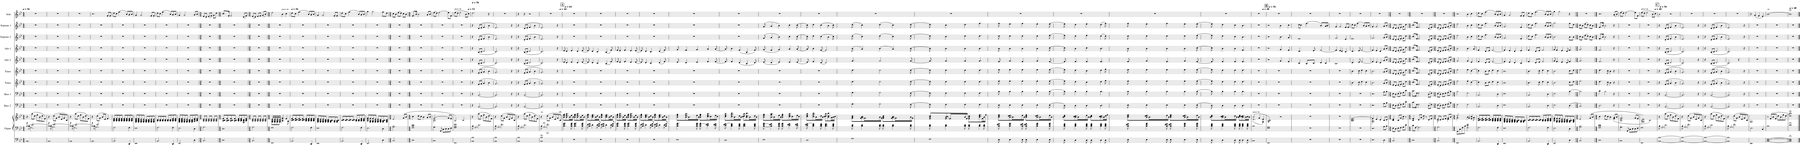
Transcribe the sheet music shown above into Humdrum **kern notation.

**kern	**kern	**kern	**kern	**kern	**kern	**kern	**kern	**kern	**kern	**kern	**kern
*part10	*part10	*part10	*part9	*part8	*part7	*part6	*part5	*part4	*part3	*part2	*part1
*staff12	*staff11	*staff10	*staff9	*staff8	*staff7	*staff6	*staff5	*staff4	*staff3	*staff2	*staff1
*I"Organ	*	*	*I"Bass 2	*I"Bass 1	*I"Tenor	*I"Tenor	*I"Alto 2	*I"Alto 1	*I"Soprano 2	*I"Soprano 1	*I"Solo
*I'Org.	*	*	*I'B2	*I'B1	*I'T.	*I'T.	*I'A2	*I'A1	*I'S2	*I'S1	*I'Solo
*clefF4	*clefF4	*clefG2	*clefF4	*clefF4	*clefGv2	*clefGv2	*clefG2	*clefG2	*clefG2	*clefG2	*clefG2
*k[b-e-]	*k[b-e-]	*k[b-e-]	*k[b-e-]	*k[b-e-]	*k[b-e-]	*k[b-e-]	*k[b-e-]	*k[b-e-]	*k[b-e-]	*k[b-e-]	*k[b-e-]
*M4/4	*M4/4	*M4/4	*M4/4	*M4/4	*M4/4	*M4/4	*M4/4	*M4/4	*M4/4	*M4/4	*M4/4
*MM56	*MM56	*MM56	*MM56	*MM56	*MM56	*MM56	*MM56	*MM56	*MM56	*MM56	*MM56
=1	=1	=1	=1	=1	=1	=1	=1	=1	=1	=1	=1
*	*^	*	*	*	*	*	*	*	*	*	*
*	*	*^	*	*	*	*	*	*	*	*	*	*
1BB-	4r	8B-\	[1B-	4r	1r	1r	1r	1r	1r	1r	1r	1r	1r
.	.	2..F\	.	.	.	.	.	.	.	.	.	.	.
.	2.d/	.	.	(8aa\L	.	.	.	.	.	.	.	.	.
.	.	.	.	8dd\J	.	.	.	.	.	.	.	.	.
.	.	.	.	8ff\L	.	.	.	.	.	.	.	.	.
.	.	.	.	8b-\	.	.	.	.	.	.	.	.	.
.	.	.	.	8dd\	.	.	.	.	.	.	.	.	.
.	.	.	.	8f\J)	.	.	.	.	.	.	.	.	.
=2	=2	=2	=2	=2	=2	=2	=2	=2	=2	=2	=2	=2	=2
1BB-	4r	8B-\	1B-_	4r	1r	1r	1r	1r	1r	1r	1r	1r	1r
.	.	2..G\	.	.	.	.	.	.	.	.	.	.	.
.	2.e-/	.	.	(8dd\L	.	.	.	.	.	.	.	.	.
.	.	.	.	8g\J	.	.	.	.	.	.	.	.	.
.	.	.	.	8b-/L	.	.	.	.	.	.	.	.	.
.	.	.	.	8e-/	.	.	.	.	.	.	.	.	.
.	.	.	.	8g/	.	.	.	.	.	.	.	.	.
.	.	.	.	8c/J)	.	.	.	.	.	.	.	.	.
=3	=3	=3	=3	=3	=3	=3	=3	=3	=3	=3	=3	=3	=3
1BB-	4r	8B-\	1B-_	4r	1r	1r	1r	1r	1r	1r	1r	1r	1r
.	.	2..F\	.	.	.	.	.	.	.	.	.	.	.
.	2.d/	.	.	(8aa\L	.	.	.	.	.	.	.	.	.
.	.	.	.	8dd\J	.	.	.	.	.	.	.	.	.
.	.	.	.	8ff\L	.	.	.	.	.	.	.	.	.
.	.	.	.	8b-\	.	.	.	.	.	.	.	.	.
.	.	.	.	8dd\	.	.	.	.	.	.	.	.	.
.	.	.	.	8f\J)	.	.	.	.	.	.	.	.	.
=4	=4	=4	=4	=4	=4	=4	=4	=4	=4	=4	=4	=4	=4
1BB-	4r	8B-\	1B-]	4r	1r	1r	1r	1r	1r	1r	1r	1r	2.r
.	.	2..G\	.	.	.	.	.	.	.	.	.	.	.
.	2.e-/	.	.	(8dd\L	.	.	.	.	.	.	.	.	.
.	.	.	.	8g\J	.	.	.	.	.	.	.	.	.
.	.	.	.	8b-/L	.	.	.	.	.	.	.	.	.
.	.	.	.	8e-/J	.	.	.	.	.	.	.	.	.
.	.	.	.	4f/)	.	.	.	.	.	.	.	.	8f/L
.	.	.	.	.	.	.	.	.	.	.	.	.	8f/J
*	*v	*v	*v	*	*	*	*	*	*	*	*	*	*
=5	=5	=5	=5	=5	=5	=5	=5	=5	=5	=5	=5
2.BB-/	2.F\	8B-/ 8d/ 8f/L	1r	1r	1r	1r	1r	1r	1r	1r	8dd\L
.	.	8B-/ 8d/ 8f/	.	.	.	.	.	.	.	.	8cc\J
.	.	8B-/ 8d/ 8f/	.	.	.	.	.	.	.	.	(4.ff\
.	.	8B-/ 8d/ 8f/J	.	.	.	.	.	.	.	.	.
.	.	8B-/ 8d/ 8f/L	.	.	.	.	.	.	.	.	.
.	.	8B-/ 8d/ 8f/	.	.	.	.	.	.	.	.	8b-/L)
4DD/	4F\	8B-/ 8d/ 8f/	.	.	.	.	.	.	.	.	8a/
.	.	8B-/ 8d/ 8f/J	.	.	.	.	.	.	.	.	8b-/J
=6	=6	=6	=6	=6	=6	=6	=6	=6	=6	=6	=6
1EE-	1E-	8G/ 8B-/ 8d/ 8f/L	1r	1r	1r	1r	1r	1r	1r	1r	4g/
.	.	8G/ 8B-/ 8d/ 8f/	.	.	.	.	.	.	.	.	.
.	.	8G/ 8B-/ 8e-/	.	.	.	.	.	.	.	.	2g/
.	.	8G/ 8B-/ 8e-/J	.	.	.	.	.	.	.	.	.
.	.	8G/ 8B-/ 8d/L	.	.	.	.	.	.	.	.	.
.	.	8G/ 8B-/ 8d/	.	.	.	.	.	.	.	.	.
.	.	8G/ 8B-/ 8e-/	.	.	.	.	.	.	.	.	8f/L
.	.	8G/ 8B-/ 8e-/J	.	.	.	.	.	.	.	.	8f/J
=7	=7	=7	=7	=7	=7	=7	=7	=7	=7	=7	=7
2.BB-/	2.F\	8B-/ 8d/L	1r	1r	1r	1r	1r	1r	1r	1r	8dd\L
.	.	8B-/ 8d/	.	.	.	.	.	.	.	.	8cc\J
.	.	8B-/ 8d/	.	.	.	.	.	.	.	.	(4.ff\
.	.	8B-/ 8d/J	.	.	.	.	.	.	.	.	.
.	.	8B-/ 8d/L	.	.	.	.	.	.	.	.	.
.	.	8B-/ 8d/	.	.	.	.	.	.	.	.	8b-/L)
4DD/	4F\	8B-/ 8d/ 8f/	.	.	.	.	.	.	.	.	8a/
.	.	8B-/ 8d/ 8f/J	.	.	.	.	.	.	.	.	8b-/J
=8	=8	=8	=8	=8	=8	=8	=8	=8	=8	=8	=8
2.EE-/	2.E-\	8G/ 8B-/ 8d/ 8f/L	1r	1r	1r	1r	1r	1r	1r	1r	4g/
.	.	8G/ 8B-/ 8d/ 8f/	.	.	.	.	.	.	.	.	.
.	.	8G/ 8B-/ 8e-/	.	.	.	.	.	.	.	.	2g/
.	.	8G/ 8B-/ 8e-/J	.	.	.	.	.	.	.	.	.
.	.	8G/ 8B-/ 8d/L	.	.	.	.	.	.	.	.	.
.	.	8G/ 8B-/ 8d/	.	.	.	.	.	.	.	.	.
4D\	4D\	8A/ 8d/ 8f/	.	.	.	.	.	.	.	.	8a/L
.	.	8B-/ 8d/ 8f/J	.	.	.	.	.	.	.	.	8b-/J
=9	=9	=9	=9	=9	=9	=9	=9	=9	=9	=9	=9
*M3/4	*M3/4	*M3/4	*M3/4	*M3/4	*M3/4	*M3/4	*M3/4	*M3/4	*M3/4	*M3/4	*M3/4
2.C/	2.G\	8B-/ 8e-/L	2.r	2.r	2.r	2.r	2.r	2.r	2.r	2.r	8e-/L
.	.	8B-/ 8e-/J	.	.	.	.	.	.	.	.	8d/J
.	.	8B-/ 8e-/L	.	.	.	.	.	.	.	.	(8e-/L
.	.	8B-/ 8e-/J	.	.	.	.	.	.	.	.	8f/J)
.	.	8B-/ 8e-/L	.	.	.	.	.	.	.	.	8g\L
.	.	8B-/ 8e-/J	.	.	.	.	.	.	.	.	8dd\J
=10	=10	=10	=10	=10	=10	=10	=10	=10	=10	=10	=10
*M4/4	*M4/4	*M4/4	*M4/4	*M4/4	*M4/4	*M4/4	*M4/4	*M4/4	*M4/4	*M4/4	*M4/4
1D	1D	8B-/ 8c/ 8f/L	1r	1r	1r	1r	1r	1r	1r	1r	8.cc/L
.	.	8B-/ 8c/ 8f/	.	.	.	.	.	.	.	.	.
.	.	.	.	.	.	.	.	.	.	.	16f/Jk
.	.	8B-/ 8c/ 8f/	.	.	.	.	.	.	.	.	2f/
.	.	8B-/ 8c/ 8f/J	.	.	.	.	.	.	.	.	.
.	.	8B-/ 8d/ 8f/L	.	.	.	.	.	.	.	.	.
.	.	8B-/ 8d/ 8f/	.	.	.	.	.	.	.	.	.
.	.	8F/ 8B-/ 8d/	.	.	.	.	.	.	.	.	(8d/L
.	.	8B-/ 8d/ 8f/J	.	.	.	.	.	.	.	.	8f/J)
=11	=11	=11	=11	=11	=11	=11	=11	=11	=11	=11	=11
*M3/4	*M3/4	*M3/4	*M3/4	*M3/4	*M3/4	*M3/4	*M3/4	*M3/4	*M3/4	*M3/4	*M3/4
2.C/	2.G\	8B-/ 8e-/L	2.r	2.r	2.r	2.r	2.r	2.r	2.r	2.r	(8e-/L
.	.	8B-/ 8e-/J	.	.	.	.	.	.	.	.	8d/J)
.	.	8B-/ 8e-/L	.	.	.	.	.	.	.	.	8e-/L
.	.	8B-/ 8e-/J	.	.	.	.	.	.	.	.	8f/J
.	.	8B-/ 8e-/L	.	.	.	.	.	.	.	.	(8g/L
.	.	8B-/ 8e-/J	.	.	.	.	.	.	.	.	8b-/J)
=12	=12	=12	=12	=12	=12	=12	=12	=12	=12	=12	=12
*M4/4	*M4/4	*M4/4	*M4/4	*M4/4	*M4/4	*M4/4	*M4/4	*M4/4	*M4/4	*M4/4	*M4/4
*	*	*^	*	*	*	*	*	*	*	*	*
*	*	*	*^	*	*	*	*	*	*	*	*	*
1FF	1F	8e-/L	8G\L	8B-/L	1r	1r	1r	1r	1r	1r	1r	1r	2ee-\
.	.	8e-/	8G\	8B-/	.	.	.	.	.	.	.	.	.
.	.	8e-/	8G\	8B-/	.	.	.	.	.	.	.	.	.
.	.	8e-/J	8G\J	8B-/J	.	.	.	.	.	.	.	.	.
!	!	!	!	!	!	!	!	!	!	!	!	!	!LO:TX:a:t=poco rit.
.	.	4g/	4.B-\	2e-/	.	.	.	.	.	.	.	.	4b-\
.	.	4f/	.	.	.	.	.	.	.	.	.	.	4cc\
.	.	.	8A\	.	.	.	.	.	.	.	.	.	.
*	*	*v	*v	*v	*	*	*	*	*	*	*	*	*
=13	=13	=13	=13	=13	=13	=13	=13	=13	=13	=13	=13
*	*	*	*	*	*	*	*	*	*	*	*MM56
2.BB-/	2.F\	8c/ 8d/ 8f/L	1r	1r	1r	1r	1r	1r	1r	1r	8dd\L
.	.	8c/ 8d/ 8f/	.	.	.	.	.	.	.	.	8cc\J
.	.	8c/ 8d/ 8f/	.	.	.	.	.	.	.	.	(4.ff\
.	.	8c/ 8d/ 8f/J	.	.	.	.	.	.	.	.	.
.	.	8B-/ 8d/ 8f/L	.	.	.	.	.	.	.	.	.
.	.	8B-/ 8d/ 8f/	.	.	.	.	.	.	.	.	8b-/L)
4DD/	4F\	8B-/ 8d/ 8f/	.	.	.	.	.	.	.	.	8a/
.	.	8B-/ 8d/ 8f/J	.	.	.	.	.	.	.	.	8b-/J
=14	=14	=14	=14	=14	=14	=14	=14	=14	=14	=14	=14
1EE-	1E-	8G/ 8B-/ 8d/ 8f/L	1r	1r	1r	1r	1r	1r	1r	1r	4g/
.	.	8G/ 8B-/ 8e-/	.	.	.	.	.	.	.	.	.
.	.	8G/ 8B-/ 8e-/	.	.	.	.	.	.	.	.	2g/
.	.	8G/ 8B-/ 8d/J	.	.	.	.	.	.	.	.	.
.	.	8G/ 8B-/ 8d/L	.	.	.	.	.	.	.	.	.
.	.	8G/ 8B-/ 8c/	.	.	.	.	.	.	.	.	.
.	.	8G/ 8B-/	.	.	.	.	.	.	.	.	8f/L
.	.	8G/ 8B-/ 8c/J	.	.	.	.	.	.	.	.	8f/J
=15	=15	=15	=15	=15	=15	=15	=15	=15	=15	=15	=15
2.BB-/	2.F\	8c/ 8d/L	1r	1r	1r	1r	1r	1r	1r	1r	8dd\L
.	.	8c/ 8d/	.	.	.	.	.	.	.	.	8cc\J
.	.	8c/ 8d/	.	.	.	.	.	.	.	.	(4.ff\
.	.	8c/ 8d/J	.	.	.	.	.	.	.	.	.
.	.	8B-/ 8d/L	.	.	.	.	.	.	.	.	.
.	.	8B-/ 8d/	.	.	.	.	.	.	.	.	8b-/L)
4DD/	4F\	8B-/ 8d/ 8f/	.	.	.	.	.	.	.	.	8a/
.	.	8B-/ 8d/ 8f/J	.	.	.	.	.	.	.	.	8b-/J
=16	=16	=16	=16	=16	=16	=16	=16	=16	=16	=16	=16
2.EE-/	2.E-\	8B-/ 8e-/ 8g/L	1r	1r	1r	1r	1r	1r	1r	1r	4gg\
.	.	8G/ 8B-/ 8f/	.	.	.	.	.	.	.	.	.
.	.	8G/ 8B-/ 8f/	.	.	.	.	.	.	.	.	2gg\
.	.	8G/ 8B-/ 8e-/J	.	.	.	.	.	.	.	.	.
.	.	8G/ 8B-/ 8e-/L	.	.	.	.	.	.	.	.	.
.	.	8G/ 8B-/ 8d/	.	.	.	.	.	.	.	.	.
4D\	4D\	8G/ 8B-/ 8c/	.	.	.	.	.	.	.	.	8ff\L
.	.	8G/ 8B-/ 8d/J	.	.	.	.	.	.	.	.	8dd\J
=17	=17	=17	=17	=17	=17	=17	=17	=17	=17	=17	=17
*M3/4	*M3/4	*M3/4	*M3/4	*M3/4	*M3/4	*M3/4	*M3/4	*M3/4	*M3/4	*M3/4	*M3/4
2.C/	2.G\ 2.B-\	2e-/	2.r	2.r	2.r	2.r	2.r	2.r	2.r	2.r	8cc\L
.	.	.	.	.	.	.	.	.	.	.	8b-\J
.	.	.	.	.	.	.	.	.	.	.	(8ee-\L
.	.	.	.	.	.	.	.	.	.	.	8dd\J)
.	.	(8g/L	.	.	.	.	.	.	.	.	8cc\L
.	.	8b-/J	.	.	.	.	.	.	.	.	8b-\J
=18	=18	=18	=18	=18	=18	=18	=18	=18	=18	=18	=18
*M4/4	*M4/4	*M4/4	*M4/4	*M4/4	*M4/4	*M4/4	*M4/4	*M4/4	*M4/4	*M4/4	*M4/4
1D	1F 1B- 1d	4cc\	1r	1r	1r	1r	1r	1r	1r	1r	8.f/L
.	.	.	.	.	.	.	.	.	.	.	16b-/Jk
.	.	8dd\L	.	.	.	.	.	.	.	.	2b-\
.	.	8cc\J	.	.	.	.	.	.	.	.	.
.	.	4b-\	.	.	.	.	.	.	.	.	.
.	.	8a/L	.	.	.	.	.	.	.	.	8a/L
.	.	8b-/J	.	.	.	.	.	.	.	.	8b-/J
=19	=19	=19	=19	=19	=19	=19	=19	=19	=19	=19	=19
*	*	*^	*	*	*	*	*	*	*	*	*
1C	4.G\	[2.g/	2.B-\ 2.e-\	1r	1r	1r	1r	1r	1r	1r	1r	(8ee-\L
.	.	.	.	.	.	.	.	.	.	.	.	8dd\J)
.	.	.	.	.	.	.	.	.	.	.	.	[2ee-\
.	8GG/	.	.	.	.	.	.	.	.	.	.	.
.	8C\L	.	.	.	.	.	.	.	.	.	.	.
.	8D\	.	.	.	.	.	.	.	.	.	.	.
.	8D\	8g/L]	4ryy	.	.	.	.	.	.	.	.	8ee-\L]
.	8E-\J	8f/J	.	.	.	.	.	.	.	.	.	8f\J
*	*	*v	*v	*	*	*	*	*	*	*	*	*
=20	=20	=20	=20	=20	=20	=20	=20	=20	=20	=20	=20
!	!	!	!	!	!	!	!	!	!	!	!LO:TX:a:t=poco rit.
1FF	1F 1A 1e-	2B-/)	1r	1r	1r	1r	1r	1r	1r	1r	(8ee-\L
.	.	.	.	.	.	.	.	.	.	.	8dd\J
.	.	.	.	.	.	.	.	.	.	.	2ee-\
.	.	2c/	.	.	.	.	.	.	.	.	.
.	.	.	.	.	.	.	.	.	.	.	8b-\L
*	*	*	*	*	*	*	*	*	*	*	*MM52
.	.	.	.	.	.	.	.	.	.	.	8cc\J)
=21	=21	=21	=21	=21	=21	=21	=21	=21	=21	=21	=21
*	*	*	*	*	*	*	*	*	*	*	*MM56
*	*^	*	*	*	*	*	*	*	*	*	*
1BB- 1B-	8B-\	4ryy	4r	4r	4r	4r	4r	4r	4r	4r	4r	2.dd\
.	2..F/	.	.	.	.	.	.	.	.	.	.	.
.	.	2.d\	(8aa\L	[2.BB-/	[2.BB-/	(8F/L	(8F/L	(8B-/L	(8B-/L	(8d/L	(8d/L	.
.	.	.	8dd\J	.	.	8G/J	8G/J	8c/J	8c/J	8e-/J	8e-/J	.
.	.	.	8ff\L	.	.	4A/	4A/	2d/	2d/	4f/	4f/	.
.	.	.	8b-\	.	.	.	.	.	.	.	.	.
.	.	.	8dd\	.	.	4B-\	4B-\	.	.	4b-\	4b-\	4r
.	.	.	8f\J)	.	.	.	.	.	.	.	.	.
=22	=22	=22	=22	=22	=22	=22	=22	=22	=22	=22	=22	=22
1BB- 1B-	8B-\	4ryy	4r	2.BB-/]	2.BB-/]	2.G/)	2.G/)	2.c/)	2.c/)	2.e-/)	2.e-/)	1r
.	2..G/	.	.	.	.	.	.	.	.	.	.	.
.	.	2.e-\	(8dd\L	.	.	.	.	.	.	.	.	.
.	.	.	8g\J	.	.	.	.	.	.	.	.	.
.	.	.	8b-/L	.	.	.	.	.	.	.	.	.
.	.	.	8e-/	.	.	.	.	.	.	.	.	.
.	.	.	8g/	4r	4r	4r	4r	4r	4r	4r	4r	.
.	.	.	8c/J)	.	.	.	.	.	.	.	.	.
=23	=23	=23	=23	=23	=23	=23	=23	=23	=23	=23	=23	=23
1BB- 1B-	8B-\	4ryy	4r	4r	4r	4r	4r	4r	4r	4r	4r	4r
.	2..F/	.	.	.	.	.	.	.	.	.	.	.
.	.	2.d\	(8aa\L	[2.BB-/	[2.BB-/	(8F/L	(8F/L	(8B-/L	(8B-/L	(8d/L	(8d/L	4r
.	.	.	8dd\J	.	.	8G/J	8G/J	8c/J	8c/J	8e-/J	8e-/J	.
.	.	.	8ff\L	.	.	4A/	4A/	2d/	2d/	4f/	4f/	2r
.	.	.	8b-\	.	.	.	.	.	.	.	.	.
.	.	.	8dd\	.	.	4B-\	4B-\	.	.	4b-\	4b-\	.
.	.	.	8f\J)	.	.	.	.	.	.	.	.	.
=24	=24	=24	=24	=24	=24	=24	=24	=24	=24	=24	=24	=24
!	!	!	!LO:TX:a:t=rit,	!	!	!	!	!	!	!	!	!
*	*	*	*	*	*	*	*	*	*	*	*	*^
1BB-;< 1B-;<	8B-\	4ryy	4r	2.BB-/]	2.BB-/]	2.G/)	2.G/)	2.c/)	2.c/)	2.e-/)	2.e-/)	1r	2..ryy
.	2..G;</	.	.	.	.	.	.	.	.	.	.	.	.
.	.	2.e-;\	(8dd\L	.	.	.	.	.	.	.	.	.	.
.	.	.	8g\J	.	.	.	.	.	.	.	.	.	.
.	.	.	8b-/L	.	.	.	.	.	.	.	.	.	.
.	.	.	8e-/	.	.	.	.	.	.	.	.	.	.
.	.	.	8g/	4r	4r	4r	4r	4r	4r	4r	4r	.	.
*	*	*	*	*	*	*	*	*	*	*	*	*MM44	*
.	.	.	8c;</J)	.	.	.	.	.	.	.	.	.	8ryy
*	*v	*v	*	*	*	*	*	*	*	*	*	*v	*v
=25	=25	=25	=25	=25	=25	=25	=25	=25	=25	=25	=25
!!LO:REH:place=s1:a:B:cj:fs=14:t=A
*	*	*	*	*	*	*	*	*	*	*	*MM64
1r	4.B-\ 4.e-\ 4.g\	8b-\ 8ee-\ 8gg\L	1r	1r	1r	1r	8e-/	8e-/	1r	1r	1r
.	.	8.b-\ 8.ee-\ 8.aa\	.	.	.	.	4d/	4d/	.	.	.
.	.	16b-\L	.	.	.	.	.	.	.	.	.
.	8B-\ 8e-\ 8g\	16ee-\	.	.	.	.	4e-/	4e-/	.	.	.
.	.	16b-\JJ	.	.	.	.	.	.	.	.	.
.	4.B-\ 4.e-\ 4.g\	8b-\ 8ee-\ 8gg\L	.	.	.	.	.	.	.	.	.
.	.	8.b-\ 8.ee-\ 8.aa\	.	.	.	.	4d/	4d/	.	.	.
.	.	16b-\L	.	.	.	.	.	.	.	.	.
.	8B-\ 8e-\ 8g\	16ee-\	.	.	.	.	[8e-/	[8e-/	.	.	.
.	.	16b-\JJ	.	.	.	.	.	.	.	.	.
=26	=26	=26	=26	=26	=26	=26	=26	=26	=26	=26	=26
*	*^	*	*	*	*	*	*	*	*	*	*
1r	4.B-/ 4.f/	8e-\	8b-\ 8ee-\ 8gg\L	1r	1r	1r	1r	8e-/]	8e-/]	1r	1r	1r
.	.	4d\	8.b-\ 8.dd\ 8.ff\	.	.	.	.	4d/	4d/	.	.	.
.	.	.	16b-\L	.	.	.	.	.	.	.	.	.
.	8B-/ 8f/	8d\	16dd\	.	.	.	.	4c/	4c/	.	.	.
.	.	.	16b-\JJ	.	.	.	.	.	.	.	.	.
.	4.B-/ 4.f/	8e-\	8b-\ 8ee-\ 8gg\L	.	.	.	.	.	.	.	.	.
.	.	4d\	8.b-\ 8.dd\ 8.ff\	.	.	.	.	(4B-/	(4B-/	.	.	.
.	.	.	16b-\L	.	.	.	.	.	.	.	.	.
.	8B-/ 8f/	8d\	16dd\	.	.	.	.	8f/)	8f/)	.	.	.
.	.	.	16b-\JJ	.	.	.	.	.	.	.	.	.
*	*v	*v	*	*	*	*	*	*	*	*	*	*
=27	=27	=27	=27	=27	=27	=27	=27	=27	=27	=27	=27
1r	4.B-\ 4.e-\ 4.g\	8b-\ 8ee-\ 8gg\L	1r	1r	1r	1r	8f/	8f/	1r	1r	1r
.	.	8.b-\ 8.ee-\ 8.aa\	.	.	.	.	4e-/	4e-/	.	.	.
.	.	16b-\L	.	.	.	.	.	.	.	.	.
.	8B-\ 8e-\ 8g\	16ee-\	.	.	.	.	4f/	4f/	.	.	.
.	.	16b-\JJ	.	.	.	.	.	.	.	.	.
.	4.B-\ 4.e-\ 4.g\	8b-\ 8ee-\ 8gg\L	.	.	.	.	.	.	.	.	.
.	.	8.b-\ 8.ee-\ 8.aa\	.	.	.	.	4e-/	4e-/	.	.	.
.	.	16b-\L	.	.	.	.	.	.	.	.	.
.	8B-\ 8e-\ 8g\	16ee-\	.	.	.	.	[8e-/	[8e-/	.	.	.
.	.	16b-\JJ	.	.	.	.	.	.	.	.	.
=28	=28	=28	=28	=28	=28	=28	=28	=28	=28	=28	=28
*	*^	*	*	*	*	*	*	*	*	*	*
1r	4.B-/ 4.f/	8e-\	8b-\ 8ee-\ 8gg\L	1r	1r	1r	1r	8e-/]	8e-/]	1r	1r	1r
.	.	4d\	8.b-\ 8.dd\ 8.ff\	.	.	.	.	4d/	4d/	.	.	.
.	.	.	16b-\L	.	.	.	.	.	.	.	.	.
.	8B-/ 8f/	8d\	16dd\	.	.	.	.	4c/	4c/	.	.	.
.	.	.	16b-\JJ	.	.	.	.	.	.	.	.	.
.	4.B-/ 4.f/	8e-\	8b-\ 8ee-\ 8gg\L	.	.	.	.	.	.	.	.	.
.	.	4d\	8.b-\ 8.dd\ 8.ff\	.	.	.	.	(4d/	(4d/	.	.	.
.	.	.	16b-\L	.	.	.	.	.	.	.	.	.
.	8B-/ 8f/	8d\	16dd\	.	.	.	.	8f/)	8f/)	.	.	.
.	.	.	16b-\JJ	.	.	.	.	.	.	.	.	.
*	*v	*v	*	*	*	*	*	*	*	*	*	*
=29	=29	=29	=29	=29	=29	=29	=29	=29	=29	=29	=29
1E-	4.B-\ 4.e-\ 4.g\	8b-\ 8ee-\ 8gg\L	1r	1r	1r	1r	8e-/	8g/	1r	1r	1r
.	.	8.b-\ 8.ee-\ 8.aa\	.	.	.	.	4d/	4f/	.	.	.
.	.	16b-\L	.	.	.	.	.	.	.	.	.
.	8B-\ 8e-\ 8g\	16ee-\	.	.	.	.	4e-/	4g/	.	.	.
.	.	16b-\JJ	.	.	.	.	.	.	.	.	.
.	8B-\ [8e-\ 8g\	8b-\ 8ee-\ 8gg\L	.	.	.	.	.	.	.	.	.
.	4c\ 4e-\] 4f\	8.cc\ 8.ee-\ 8.aa\	.	.	.	.	4f/	4a/	.	.	.
.	.	16cc\L	.	.	.	.	.	.	.	.	.
.	8c\ 8e-\ 8f\	16ee-\	.	.	.	.	[8f/	[8a/	.	.	.
.	.	16cc\JJ	.	.	.	.	.	.	.	.	.
=30	=30	=30	=30	=30	=30	=30	=30	=30	=30	=30	=30
1D	8c\ 8e-\ [8f\	8cc\ 8ee-\ 8aa\L	1r	1r	1r	1r	8f/]	8a/]	1r	1r	1r
.	4B-\ 4d\ 4f\]	8.cc\ 8.ff\ 8.bb-\	.	.	.	.	4f/	4b-\	.	.	.
.	.	16b-\L	.	.	.	.	.	.	.	.	.
.	8B-\ 8d\ 8f\	16dd\	.	.	.	.	(4d/	(4f/	.	.	.
.	.	16b-\JJ	.	.	.	.	.	.	.	.	.
.	4.B-\ 4.d\ 4.f\	8cc\ 8dd\ 8aa\L	.	.	.	.	.	.	.	.	.
.	.	8.b-\ 8.dd\ 8.bb-\	.	.	.	.	4B-/	4B-/	.	.	.
.	.	16b-\L	.	.	.	.	.	.	.	.	.
.	8B-\ 8d\ 8f\	16dd\	.	.	.	.	8d/)	8f/)	.	.	.
.	.	16b-\JJ	.	.	.	.	.	.	.	.	.
=31	=31	=31	=31	=31	=31	=31	=31	=31	=31	=31	=31
1E-	[8B-\ [8e-\ 8g\	8b-\ 8ee-\ 8gg\L	1r	1r	1r	1r	(8e-/	(8g/	(8g/	(8g/	1r
.	4B-\] 4e-\] 4f\	8.b-\ 8.ff\ 8.aa\	.	.	.	.	4d/	4f/	4a/	4a/	.
.	.	16b-\L	.	.	.	.	.	.	.	.	.
.	8B-\ 8e-\ 8g\	16ee-\	.	.	.	.	4e-/)	4g/)	4b-\)	4b-\)	.
.	.	16b-\JJ	.	.	.	.	.	.	.	.	.
.	8B-\ 8e-\ 8g\	8b-\ 8ee-\ 8gg\L	.	.	.	.	.	.	.	.	.
.	4c\ 4e-\ 4f\	8.cc\ 8.ee-\ 8.aa\	.	.	.	.	4e-/	4a/	4cc\	4cc\	.
.	.	16cc\L	.	.	.	.	.	.	.	.	.
.	8c\ 8e-\ 8f\	16ee-\	.	.	.	.	[8e-/	[8a/	[8cc\	[8cc\	.
.	.	16cc\JJ	.	.	.	.	.	.	.	.	.
=32	=32	=32	=32	=32	=32	=32	=32	=32	=32	=32	=32
1D	8c\ 8e-\ [8f\	8cc\ 8ee-\ 8aa\L	1r	1r	1r	1r	8e-/]	8a/]	8cc\]	8cc\]	1r
.	4B-\ 4d\ 4f\]	8.cc\ 8.ff\ 8.bb-\	.	.	.	.	4f/	4b-\	4dd\	4dd\	.
.	.	16b-\L	.	.	.	.	.	.	.	.	.
.	8B-\ 8d\ 8f\	16dd\	.	.	.	.	[8d/	[8f/	(4cc\	(4cc\	.
.	.	16b-\JJ	.	.	.	.	.	.	.	.	.
.	4.B-\ 4.d\ 4.f\	8cc\ 8dd\ 8aa\L	.	.	.	.	2d/]	2f/]	.	.	.
.	.	8.b-\ 8.dd\ 8.bb-\	.	.	.	.	.	.	4b-\	4b-\	.
.	.	16a\L	.	.	.	.	.	.	.	.	.
.	8B-\ 8d\ 8f\	16b-\	.	.	.	.	.	.	8cc\)	8cc\)	.
.	.	16cc\JJ	.	.	.	.	.	.	.	.	.
=33	=33	=33	=33	=33	=33	=33	=33	=33	=33	=33	=33
1G	8B-\ 8d\	8g\ 8b-\ 8dd\L	4.G\	4.G\	4.d\	4.d\	4.g/	(8b-\	(8dd\	(8dd\	1r
.	4B-\ 4d\	8.g\ 8.a\ 8.cc\	.	.	.	.	.	4a/)	4cc\)	4cc\)	.
.	.	16g\L	.	.	.	.	.	.	.	.	.
.	8B-\ 8d\	16b-\	2G\	2G\	2d\	2d\	2g/	(4b-\	(4dd\	(4dd\	.
.	.	16g\JJ	.	.	.	.	.	.	.	.	.
.	8B-\ 8d\	8g\ 8b-\ 8dd\L	.	.	.	.	.	.	.	.	.
.	4B-\ 4d\	8.g\ 8.a\ 8.cc\	.	.	.	.	.	4a/)	4cc\)	4cc\)	.
.	.	16g\L	.	.	.	.	.	.	.	.	.
.	8B-\ 8d\	16b-\	[8F\	[8F\	[8d\	[8d\	[8g/	[8b-\	[8dd\	[8dd\	.
.	.	16g\JJ	.	.	.	.	.	.	.	.	.
=34	=34	=34	=34	=34	=34	=34	=34	=34	=34	=34	=34
1F	8B-\ 8d\	8f/ 8b-/ 8dd/L	8F\]	8F\]	8d\]	8d\]	8g/]	8b-\]	8dd\]	8dd\]	1r
.	4B-\ 4d\	8.f/ 8.b-/ 8.cc/	4F\	4F\	4d\	4d\	4g/	4b-\	4cc\	4cc\	.
.	.	16f/L	.	.	.	.	.	.	.	.	.
.	8B-\ 8d\	16b-/	4F\	4F\	4d\	4d\	4g/	4b-\	4dd\	4dd\	.
.	.	16f/JJ	.	.	.	.	.	.	.	.	.
.	8B-\ 8d\	8f\ 8b-\ 8dd\L	.	.	.	.	.	.	.	.	.
.	4B-\ 4d\	8.b-\ 8.dd\ 8.ff\	4.F\	4.F\	4.d\	4.d\	4.g/	4.b-\	4.dd\	4.ff\	.
.	.	16f\L	.	.	.	.	.	.	.	.	.
.	8B-\ 8d\	16b-\	.	.	.	.	.	.	.	.	.
.	.	16ff\JJ	.	.	.	.	.	.	.	.	.
=35	=35	=35	=35	=35	=35	=35	=35	=35	=35	=35	=35
8E-\	8B-\ 8e-\ 8f\	8b-\ 8dd\ 8ff\L	8E-\	8B-\	8e-\	8e-\	8f/	8b-\	8dd\	8ff\	1r
4E-\	4B-\ 4e-\ 4g\	8.b-\ 8.dd\ 8.ee-\	4E-\	4B-\	4e-\	4e-\	4g/	4b-\	4dd\	4ee-\	.
.	.	16b-\L	.	.	.	.	.	.	.	.	.
8E-\	8B-\ 8e-\ 8f\	16ee-\	4E-\	4B-\	4e-\	4e-\	4f/	4b-\	4dd\	4ff\	.
.	.	16b-\JJ	.	.	.	.	.	.	.	.	.
8E-\	8B-\ 8e-\ 8f\	8b-\ 8dd\ 8ff\L	.	.	.	.	.	.	.	.	.
4E-\	4B-\ 4e-\ 4g\	8.b-\ 8.dd\ 8.ee-\	4E-\	4B-\	4e-\	4e-\	4g/	4b-\	4dd\	4ee-\	.
.	.	16b-\L	.	.	.	.	.	.	.	.	.
8E-\	8B-\ 8e-\ 8g\	16ee-\	(8E-\	[8B-\	[8e-\	[8e-\	[8f/	[8cc\	[8ee-\	[8ee-\	.
.	.	16b-\JJ	.	.	.	.	.	.	.	.	.
=36	=36	=36	=36	=36	=36	=36	=36	=36	=36	=36	=36
8D\	8B-\ 8d\ 8f\	8b-\ 8cc\ 8ee-\L	8D\)	8B-\]	8e-\]	8e-\]	8f/]	8cc\]	8ee-\]	8ee-\]	1r
4D\	4B-\ 4d\ 4f\	8.b-\ 8.cc\ 8.dd\	4D\	4B-\	4d\	4d\	4f/	4b-\	4dd\	4dd\	.
.	.	16b-\L	.	.	.	.	.	.	.	.	.
8D\	8B-\ 8d\ 8f\	16ee-\	4D\	4B-\	4c\	4c\	4f/	4cc\	4ee-\	4ee-\	.
.	.	16b-\JJ	.	.	.	.	.	.	.	.	.
8D\	8B-\ 8d\ 8f\	8b-\ 8cc\ 8ee-\L	.	.	.	.	.	.	.	.	.
4D\	4B-\ 4d\ 4f\	8.b-\ 8.cc\ 8.dd\	4.D\	4.B-\	4d\	4d\	4.f/	4.b-\	(4dd\	(4dd\	.
.	.	16b-\L	.	.	.	.	.	.	.	.	.
8D\	8B-\ 8d\ 8f\	16dd\	.	.	8f\	8f\	.	.	8dd\)	8ff\)	.
.	.	16ff\JJ	.	.	.	.	.	.	.	.	.
=37	=37	=37	=37	=37	=37	=37	=37	=37	=37	=37	=37
8E-\	8B-\ 8e-\ 8f\	8b-\ 8dd\ 8ff\L	8E-\	8B-\	8e-\	8e-\	8f/	8b-\	8dd\	8ff\	1r
4E-\	4B-\ 4e-\ 4g\	8.b-\ 8.dd\ 8.ee-\	4E-\	4B-\	4e-\	4e-\	4g/	4b-\	4dd\	4ee-\	.
.	.	16b-\L	.	.	.	.	.	.	.	.	.
8E-\	8B-\ 8e-\ 8f\	16ee-\	4E-\	4B-\	4e-\	4e-\	4f/	4b-\	4dd\	4ff\	.
.	.	16b-\JJ	.	.	.	.	.	.	.	.	.
8E-\	8B-\ 8e-\ 8f\	8b-\ 8dd\ 8ff\L	.	.	.	.	.	.	.	.	.
4E-\	4B-\ 4e-\ 4g\	8.b-\ 8.dd\ 8.ee-\	4E-\	4B-\	4e-\	4e-\	4g/	4b-\	4dd\	4ee-\	.
.	.	16b-\L	.	.	.	.	.	.	.	.	.
8E-\	8B-\ 8e-\ 8g\	16ee-\	(8E-\	[8B-\	[8e-\	[8e-\	[8f/	[8cc\	[8ee-\	[8ee-\	.
.	.	16b-\JJ	.	.	.	.	.	.	.	.	.
=38	=38	=38	=38	=38	=38	=38	=38	=38	=38	=38	=38
8D\	8B-\ 8d\ 8f\	8b-\ 8cc\ 8ee-\L	8D\)	8B-\]	8e-\]	8e-\]	8f/]	8cc\]	8ee-\]	8ee-\]	1r
4D\	4B-\ 4d\ 4f\	8.b-\ 8.cc\ 8.dd\	4D\	4B-\	4d\	4d\	4f/	4b-\	4dd\	4dd\	.
.	.	16b-\L	.	.	.	.	.	.	.	.	.
8D\	8B-\ 8d\ 8f\	16dd\	4D\	4B-\	4d\	4d\	4f/	4b-\	4cc\	4cc\	.
.	.	16b-\JJ	.	.	.	.	.	.	.	.	.
8D\	8B-\ 8d\ 8f\	8b-\ 8cc\ 8ee-\L	.	.	.	.	.	.	.	.	.
4D\	4B-\ 4d\ 4f\	8.b-\ 8.cc\ 8.dd\	4.D\	4.B-\	4.d\	4.d\	4.f/	4.f/	4.b-\	4.b-\	.
.	.	16b-\L	.	.	.	.	.	.	.	.	.
8D\	8B-\ 8d\ 8f\	16cc\	.	.	.	.	.	.	.	.	.
.	.	16b-\JJ	.	.	.	.	.	.	.	.	.
=39	=39	=39	=39	=39	=39	=39	=39	=39	=39	=39	=39
*	*	*^	*	*	*	*	*	*	*	*	*
!	!	!LO:TX:a:t=poco rit.	!	!	!	!	!	!	!	!	!	!
*	*	*	*	*	*	*	*	*	*	*	*	*^
1C	1B-	(2b-/	(2.e-\	1r	1r	1r	1r	1r	1r	1r	1r	1r	2.ryy
.	.	4g/	.	.	.	.	.	.	.	.	.	.	.
*	*	*	*	*	*	*	*	*	*	*	*	*MM48	*
.	.	4e-/	4G\)	.	.	.	.	.	.	.	.	.	4ryy
*	*	*v	*v	*	*	*	*	*	*	*	*	*v	*v
=40	=40	=40	=40	=40	=40	=40	=40	=40	=40	=40	=40
!!LO:REH:place=s1:a:B:cj:fs=14:t=B
*	*	*	*	*	*	*	*	*	*	*	*MM56
1FF	1E- 1G	2G/ 2B-/ 2c/)	1r	1r	1r	1r	2r	2r	2r	2r	1r
.	.	2r	.	.	.	.	4g/	4g/	4.b-\	4b-\	.
.	.	.	.	.	.	.	4f/	4f/	.	4cc\	.
.	.	.	.	.	.	.	.	.	8a/	.	.
=41	=41	=41	=41	=41	=41	=41	=41	=41	=41	=41	=41
1r	1r	1r	1r	1r	1r	1r	4c/	4.d/	1f	8dd\L	1r
.	.	.	.	.	.	.	.	.	.	8cc\J	.
.	.	.	.	.	.	.	8B-/L	.	.	(4.ff\	.
.	.	.	.	.	.	.	8c/J	8e-/	.	.	.
.	.	.	.	.	.	.	4d/	[2f/	.	.	.
.	.	.	.	.	.	.	.	.	.	8b-/L)	.
.	.	.	.	.	.	.	4c/	.	.	8a/	.
.	.	.	.	.	.	.	.	.	.	8b-/J	.
=42	=42	=42	=42	=42	=42	=42	=42	=42	=42	=42	=42
1r	1r	1r	1r	1r	1r	1r	1B-	4f/]	2.g/	4g/	1r
.	.	.	.	.	.	.	.	4e-/	.	2g/	.
.	.	.	.	.	.	.	.	4d/	.	.	.
.	.	.	.	.	.	.	.	4c/	4e-/	8f/L	.
.	.	.	.	.	.	.	.	.	.	8f/J	.
=43	=43	=43	=43	=43	=43	=43	=43	=43	=43	=43	=43
*	*	*^	*	*	*	*	*	*	*	*	*
1r	1r	[1f	1B- 1d	1r	1r	4.B-\	4.B-\	4.d/	4.d/	1f	8dd\L	1r
.	.	.	.	.	.	.	.	.	.	.	8cc\J	.
.	.	.	.	.	.	.	.	.	.	.	(4.ff\	.
.	.	.	.	.	.	8c\	8c\	8e-/	8e-/	.	.	.
.	.	.	.	.	.	4d\	4d\	[2f/	[2f/	.	.	.
.	.	.	.	.	.	.	.	.	.	.	8b-/L)	.
.	.	.	.	.	.	4c\	4c\	.	.	.	8a/	.
.	.	.	.	.	.	.	.	.	.	.	8b-/J	.
=44	=44	=44	=44	=44	=44	=44	=44	=44	=44	=44	=44	=44
2.r	2.r	4f/]	2.G\ 2.B-\	2.r	2.r	2.B-\	2.B-\	4f/]	4f/]	2.g/	4g/	1r
.	.	4e-/	.	.	.	.	.	4e-/	4e-/	.	2g/	.
.	.	4d/	.	.	.	.	.	4d/	4d/	.	.	.
4D\	8A\L	8c/L	4ryy	8A\L	8A\L	8A/L	8A/L	8a/L	8a/L	8a/L	8a/L	.
.	8B-\J	8d/J	.	8B-\J	8B-\J	8B-/J	8B-/J	8b-/J	8b-/J	8b-/J	8b-/J	.
*	*	*v	*v	*	*	*	*	*	*	*	*	*
=45	=45	=45	=45	=45	=45	=45	=45	=45	=45	=45	=45
*M3/4	*M3/4	*M3/4	*M3/4	*M3/4	*M3/4	*M3/4	*M3/4	*M3/4	*M3/4	*M3/4	*M3/4
2.C/	8E-\L	4c/ 4e-/	8E-\L	8E-\L	8E-/L	8E-/L	8e-/L	8e-/L	8e-/L	8e-/L	2.r
.	8D\J	.	8D\J	8D\J	8D/J	8D/J	8d/J	8d/J	8d/J	8d/J	.
.	8E-\L	8c/L	(8E-\L	(8E-\L	(8E-/L	(8E-/L	(8e-/L	(8e-/L	(8e-/L	(8e-/L	.
.	8F\J	8g/J	8F\J)	8F\J)	8F/J)	8F/J)	8f/J)	8f/J)	8f/J)	8f/J)	.
.	8G\L	8cc\	8G\L	8G\L	8G\L	8G\L	8g\L	8g\L	8g\L	8g\L	.
.	8d\J	8r	8d\J	8d\J	8d\J	8d\J	8dd\J	8dd\J	8dd\J	8dd\J	.
=46	=46	=46	=46	=46	=46	=46	=46	=46	=46	=46	=46
*M4/4	*M4/4	*M4/4	*M4/4	*M4/4	*M4/4	*M4/4	*M4/4	*M4/4	*M4/4	*M4/4	*M4/4
1D	8c\L	4c/ 4f/	8.c\L	8.c\L	8.c/L	8.c/L	8.cc/L	8.cc/L	8.cc/L	8.cc/L	1r
.	[8F\J	.	.	.	.	.	.	.	.	.	.
.	.	.	16F\Jk	16F\Jk	16F/Jk	16F/Jk	16f/Jk	16f/Jk	16f/Jk	16f/Jk	.
.	2.F\]	8d/L	2F\	2F\	2F/	2F/	2f/	2f/	2f/	2f/	.
.	.	8a/J	.	.	.	.	.	.	.	.	.
.	.	8dd\	.	.	.	.	.	.	.	.	.
.	.	8r	.	.	.	.	.	.	.	.	.
.	.	8d/L	(8D\L	(8D\L	(8D/L	(8D/L	(8d/L	(8d/L	(8d/L	(8d/L	.
.	.	8f/J	8F\J)	8F\J)	8F/J)	8F/J)	8f/J)	8f/J)	8f/J)	8f/J)	.
=47	=47	=47	=47	=47	=47	=47	=47	=47	=47	=47	=47
*M3/4	*M3/4	*M3/4	*M3/4	*M3/4	*M3/4	*M3/4	*M3/4	*M3/4	*M3/4	*M3/4	*M3/4
*	*	*^	*	*	*	*	*	*	*	*	*
2.C/	2.G\	8e-/L	2B-\	(8E-\L	(8E-\L	(8E-/L	(8E-/L	(8e-/L	(8e-/L	(8e-/L	(8e-/L	2.r
.	.	8d/J	.	8D\J)	8D\J)	8D/J)	8D/J)	8d/J)	8d/J)	8d/J)	8d/J)	.
.	.	8e-/L	.	8E-\L	8E-\L	8E-/L	8E-/L	8e-/L	8e-/L	8e-/L	8e-/L	.
.	.	8f/J	.	8F\J	8F\J	8F/J	8F/J	8f/J	8f/J	8f/J	8f/J	.
.	.	8g/L	4e-\	(8G\L	(8G\L	(8G/L	(8G/L	(8g/L	(8g/L	(8g/L	(8g/L	.
.	.	8b-/J	.	8B-\J)	8B-\J)	8B-/J)	8B-/J)	8b-/J)	8b-/J)	8b-/J)	8b-/J)	.
=48	=48	=48	=48	=48	=48	=48	=48	=48	=48	=48	=48	=48
*M4/4	*M4/4	*M4/4	*	*M4/4	*M4/4	*M4/4	*M4/4	*M4/4	*M4/4	*M4/4	*M4/4	*M4/4
1FF	8FF\L	2ee-/	2g\ 2b-\	2F\	2B-\	2e-\	2e-\	2g/	2b-\	2ee-\	2ee-\	2r
.	8C\	.	.	.	.	.	.	.	.	.	.	.
.	8F\	.	.	.	.	.	.	.	.	.	.	.
.	8B-\J	.	.	.	.	.	.	.	.	.	.	.
.	2F\ 2c\ 2e-\	4g/	4.b-\	2F\	2F\	4e-\	4e-\	4g/	4.b-\	4b-\	4b-\	4b-\
.	.	4f/ 4cc/	.	.	.	[4c\	[4c\	4e-/	.	4cc\	4cc\	4cc\
.	.	.	8a\	.	.	.	.	.	8a/	.	.	.
*	*	*v	*v	*	*	*	*	*	*	*	*	*
=49	=49	=49	=49	=49	=49	=49	=49	=49	=49	=49	=49
2.BB-/	2.F\	8c/ 8d/ 8f/L	2.BB-/	2.BB-/	4c\]	4c\]	4f/	4f/	8dd\L	8dd\L	8dd\L
.	.	8c/ 8d/ 8f/	.	.	.	.	.	.	8cc\J	8cc\J	8cc\J
.	.	8c/ 8d/ 8f/	.	.	8B-\L	8B-\L	8d/L	8d/L	4.ff\	4.ff\	(4.ff\
.	.	8c/ 8d/ 8f/J	.	.	8c\J	8c\J	8e-/J	8e-/J	.	.	.
.	.	8B-/ 8d/ 8f/L	.	.	4d\	4d\	[2f/	[2f/	.	.	.
.	.	8B-/ 8d/ 8f/	.	.	.	.	.	.	8b-/L	8b-/L	8b-/L)
4DD/	4F\	8B-/ 8d/ 8f/	4D\	4D\	4c\	4c\	.	.	8a/	8a/	8a/
.	.	8B-/ 8d/ 8f/J	.	.	.	.	.	.	8b-/J	8b-/J	8b-/J
=50	=50	=50	=50	=50	=50	=50	=50	=50	=50	=50	=50
1EE-	1E-	8G/ 8B-/ 8d/ 8f/L	1E-	1E-	1B-	1B-	4f/]	4f/]	2.g/	2.g/	4g/
.	.	8G/ 8B-/ 8e-/	.	.	.	.	.	.	.	.	.
.	.	8G/ 8B-/ 8e-/	.	.	.	.	4e-/	4e-/	.	.	2g/
.	.	8G/ 8B-/ 8d/J	.	.	.	.	.	.	.	.	.
.	.	8G/ 8B-/ 8d/L	.	.	.	.	4d/	4d/	.	.	.
.	.	8G/ 8B-/ 8c/	.	.	.	.	.	.	.	.	.
.	.	8G/ 8B-/	.	.	.	.	4c/	4e-/	4f/	4f/	8f/L
.	.	8G/ 8B-/ 8c/J	.	.	.	.	.	.	.	.	8f/J
=51	=51	=51	=51	=51	=51	=51	=51	=51	=51	=51	=51
2.BB-/	2.F\	8c/ 8d/L	2.BB-/	2.BB-/	4.B-\	4.B-\	4f/	4f/	8dd\L	8dd\L	8dd\L
.	.	8c/ 8d/	.	.	.	.	.	.	8cc\J	8cc\J	8cc\J
.	.	8c/ 8d/	.	.	.	.	8d/L	8d/L	4.ff\	4.ff\	(4.ff\
.	.	8c/ 8d/J	.	.	8c\	8c\	8e-/J	8e-/J	.	.	.
.	.	8B-/ 8d/L	.	.	4d\	4d\	2f/	2f/	.	.	.
.	.	8B-/ 8d/	.	.	.	.	.	.	8b-/L	8b-/L	8b-/L)
4DD/	4F\	8B-/ 8d/ 8f/	4D\	4D\	4c\	4c\	.	.	8a/	8a/	8a/
.	.	8B-/ 8d/ 8f/J	.	.	.	.	.	.	8b-/J	8b-/J	8b-/J
=52	=52	=52	=52	=52	=52	=52	=52	=52	=52	=52	=52
2.EE-/	2.E-\	8B-/ 8e-/ 8g/L	2.E-\	2.E-\	2.B-\	2.B-\	8g/	8g/	2.b-\	2.gg\	4gg\
.	.	8G/ 8B-/ 8f/	.	.	.	.	4f/	4f/	.	.	.
.	.	8G/ 8B-/ 8f/	.	.	.	.	.	.	.	.	2gg\
.	.	8G/ 8B-/ 8e-/J	.	.	.	.	4e-/	4e-/	.	.	.
.	.	8G/ 8B-/ 8e-/L	.	.	.	.	.	.	.	.	.
.	.	8G/ 8B-/ 8d/	.	.	.	.	8d/	8d/	.	.	.
4D\	4D\	8G/ 8B-/ 8c/	(4D\	[4B-\	8c\L	8c\L	4f/	4f/	8b-\L	8ff\L	4r
.	.	8G/ 8B-/ 8d/J	.	.	8d\J	8d\J	.	.	8b-\J	8dd\J	.
=53	=53	=53	=53	=53	=53	=53	=53	=53	=53	=53	=53
*M3/4	*M3/4	*M3/4	*M3/4	*M3/4	*M3/4	*M3/4	*M3/4	*M3/4	*M3/4	*M3/4	*M3/4
2.C/	2.G\ 2.B-\	2e-/	2.C/)	2.B-\]	2.e-\	2.e-\	2.g/	2.g/	8cc\L	8cc\L	2.r
.	.	.	.	.	.	.	.	.	8b-\J	8b-\J	.
.	.	.	.	.	.	.	.	.	(8ee-\L	(8ee-\L	.
.	.	.	.	.	.	.	.	.	8dd\J)	8dd\J)	.
.	.	(8g/L	.	.	.	.	.	.	8cc\L	8cc\L	.
.	.	8b-/J	.	.	.	.	.	.	8b-\J	8b-\J	.
=54	=54	=54	=54	=54	=54	=54	=54	=54	=54	=54	=54
*M4/4	*M4/4	*M4/4	*M4/4	*M4/4	*M4/4	*M4/4	*M4/4	*M4/4	*M4/4	*M4/4	*M4/4
*	*	*^	*	*	*	*	*	*	*	*	*
1D	1F 1B- 1d	4cc\	2.ryy	2.D\	4c\	4.d\	4.d\	2.f/	2.f/	8.f/L	8.f/L	2.r
.	.	.	.	.	.	.	.	.	.	16b-/Jk	16b-/Jk	.
.	.	8dd\L	.	.	2B-\	.	.	.	.	2b-\	2b-\	.
.	.	8cc\J	.	.	.	8c\	8c\	.	.	.	.	.
.	.	4b-\	.	.	.	4B-\	4B-\	.	.	.	.	.
.	.	8a/L	(4f\	4r	4r	4r	4r	4r	4r	4r	4r	(8a/L
.	.	8b-/J	.	.	.	.	.	.	.	.	.	8b-/J)
*	*	*v	*v	*	*	*	*	*	*	*	*	*
=55	=55	=55	=55	=55	=55	=55	=55	=55	=55	=55	=55
1C	4.G\	2.B-/ 2.e-/ 2.g/	1r	1r	1r	1r	1r	1r	1r	1r	(8ee-\L
.	.	.	.	.	.	.	.	.	.	.	8dd\J)
.	.	.	.	.	.	.	.	.	.	.	[2ee-\
.	8GG/	.	.	.	.	.	.	.	.	.	.
.	8C\L	.	.	.	.	.	.	.	.	.	.
.	8D\	.	.	.	.	.	.	.	.	.	.
.	8D\	8g/L	.	.	.	.	.	.	.	.	8ee-\L]
.	8E-\J	8f/J	.	.	.	.	.	.	.	.	8f\J
=56	=56	=56	=56	=56	=56	=56	=56	=56	=56	=56	=56
*	*	*^	*	*	*	*	*	*	*	*	*
!	!	!	!	!	!	!	!	!	!	!	!	!LO:TX:a:t=poco rit.
1FF	1F	1G 1e-)	2B-\	1r	1r	1r	1r	1r	1r	1r	1r	(8ee-\L
.	.	.	.	.	.	.	.	.	.	.	.	8dd\J
.	.	.	.	.	.	.	.	.	.	.	.	2ee-\
.	.	.	2c\)	.	.	.	.	.	.	.	.	.
.	.	.	.	.	.	.	.	.	.	.	.	8b-\L
*	*	*	*	*	*	*	*	*	*	*	*	*MM48
.	.	.	.	.	.	.	.	.	.	.	.	8cc\J)
*	*	*v	*v	*	*	*	*	*	*	*	*	*
=57	=57	=57	=57	=57	=57	=57	=57	=57	=57	=57	=57
!!LO:REH:place=s1:a:B:cj:fs=14:t=C
*	*	*	*	*	*	*	*	*	*	*	*MM56
*	*^	*	*	*	*	*	*	*	*	*	*
[1BB- [1B-	8B-\	4ryy	4r	4r	4r	4r	4r	4r	4r	4r	4r	2b-\
.	2..F/	.	.	.	.	.	.	.	.	.	.	.
.	.	2.d\	(8aa\L	[2.BB-/	[2.BB-/	(8F/L	(8F/L	(8B-/L	(8B-/L	(8d/L	(8d/L	.
.	.	.	8dd\J	.	.	8G/J	8G/J	8c/J	8c/J	8e-/J	8e-/J	.
.	.	.	8ff\L	.	.	4A/	4A/	2d/	2d/	4f/	4f/	2r
.	.	.	8b-\	.	.	.	.	.	.	.	.	.
.	.	.	8dd\	.	.	4B-\	4B-\	.	.	4b-\	4b-\	.
.	.	.	8f\J)	.	.	.	.	.	.	.	.	.
=58	=58	=58	=58	=58	=58	=58	=58	=58	=58	=58	=58	=58
1BB-_ 1B-_	8B-\	4ryy	4r	2.BB-/]	2.BB-/]	2.G/)	2.G/)	2.c/)	2.c/)	2.e-/)	2.e-/)	1r
.	2..G/	.	.	.	.	.	.	.	.	.	.	.
.	.	2.e-\	(8dd\L	.	.	.	.	.	.	.	.	.
.	.	.	8g\J	.	.	.	.	.	.	.	.	.
.	.	.	8b-/L	.	.	.	.	.	.	.	.	.
.	.	.	8e-/	.	.	.	.	.	.	.	.	.
.	.	.	8g/	4r	4r	4r	4r	4r	4r	4r	4r	.
.	.	.	8c/J)	.	.	.	.	.	.	.	.	.
=59	=59	=59	=59	=59	=59	=59	=59	=59	=59	=59	=59	=59
1BB-_ 1B-_	8B-\	4ryy	4r	4r	4r	4r	4r	4r	4r	4r	4r	1r
.	2..F/	.	.	.	.	.	.	.	.	.	.	.
.	.	2.d\	(8aa\L	[2.BB-/	[2.BB-/	(8F/L	(8F/L	(8B-/L	(8B-/L	(8d/L	(8d/L	.
.	.	.	8dd\J	.	.	8G/J	8G/J	8c/J	8c/J	8e-/J	8e-/J	.
.	.	.	8ff\L	.	.	4A/	4A/	2d/	2d/	4f/	4f/	.
.	.	.	8b-\	.	.	.	.	.	.	.	.	.
.	.	.	8dd\	.	.	4B-\	4B-\	.	.	4b-\	4b-\	.
.	.	.	8f\J)	.	.	.	.	.	.	.	.	.
=60	=60	=60	=60	=60	=60	=60	=60	=60	=60	=60	=60	=60
1BB-] 1B-]	8B-\	4ryy	4r	2.BB-/]	2.BB-/]	2.G/)	2.G/)	2.c/)	2.c/)	2.e-/)	2.e-/)	1r
.	2..G/	.	.	.	.	.	.	.	.	.	.	.
.	.	2.e-\	(8dd\L	.	.	.	.	.	.	.	.	.
.	.	.	8g\J	.	.	.	.	.	.	.	.	.
.	.	.	8b-/L	.	.	.	.	.	.	.	.	.
.	.	.	8e-/	.	.	.	.	.	.	.	.	.
.	.	.	8g/	4r	4r	4r	4r	4r	4r	4r	4r	.
.	.	.	8c/J)	.	.	.	.	.	.	.	.	.
*	*v	*v	*	*	*	*	*	*	*	*	*	*
=61	=61	=61	=61	=61	=61	=61	=61	=61	=61	=61	=61
1EE-	2.E-\	1G	1r	1r	1r	1r	1r	1r	1r	1r	4r
.	.	.	.	.	.	.	.	.	.	.	(4g/
.	.	.	.	.	.	.	.	.	.	.	4f/
.	4C/	.	.	.	.	.	.	.	.	.	4e-/)
=62	=62	=62	=62	=62	=62	=62	=62	=62	=62	=62	=62
!	!	!	!	!	!	!	!	!	!	!	!LO:TX:a:t=rit.
[1BB- [1D [1F	1B-	8r	1r	1r	1r	1r	1r	1r	1r	1r	[1b-
.	.	(8f/L	.	.	.	.	.	.	.	.	.
.	.	8b-/	.	.	.	.	.	.	.	.	.
.	.	8f/J	.	.	.	.	.	.	.	.	.
.	.	8dd\L	.	.	.	.	.	.	.	.	.
.	.	8b-\	.	.	.	.	.	.	.	.	.
.	.	8ff\	.	.	.	.	.	.	.	.	.
.	.	[8dd\J	.	.	.	.	.	.	.	.	.
=63	=63	=63	=63	=63	=63	=63	=63	=63	=63	=63	=63
*	*	*	*	*	*	*	*	*	*	*	*MM40
*	*	*^	*	*	*	*	*	*	*	*	*
1BB-];< 1D];< 1F];<	1d;<	1dd;<])	1bb-	1r	1r	1r	1r	1r	1r	1r	1r	1b-;<]
*	*	*v	*v	*	*	*	*	*	*	*	*	*
==	==	==	==	==	==	==	==	==	==	==	==
*-	*-	*-	*-	*-	*-	*-	*-	*-	*-	*-	*-
